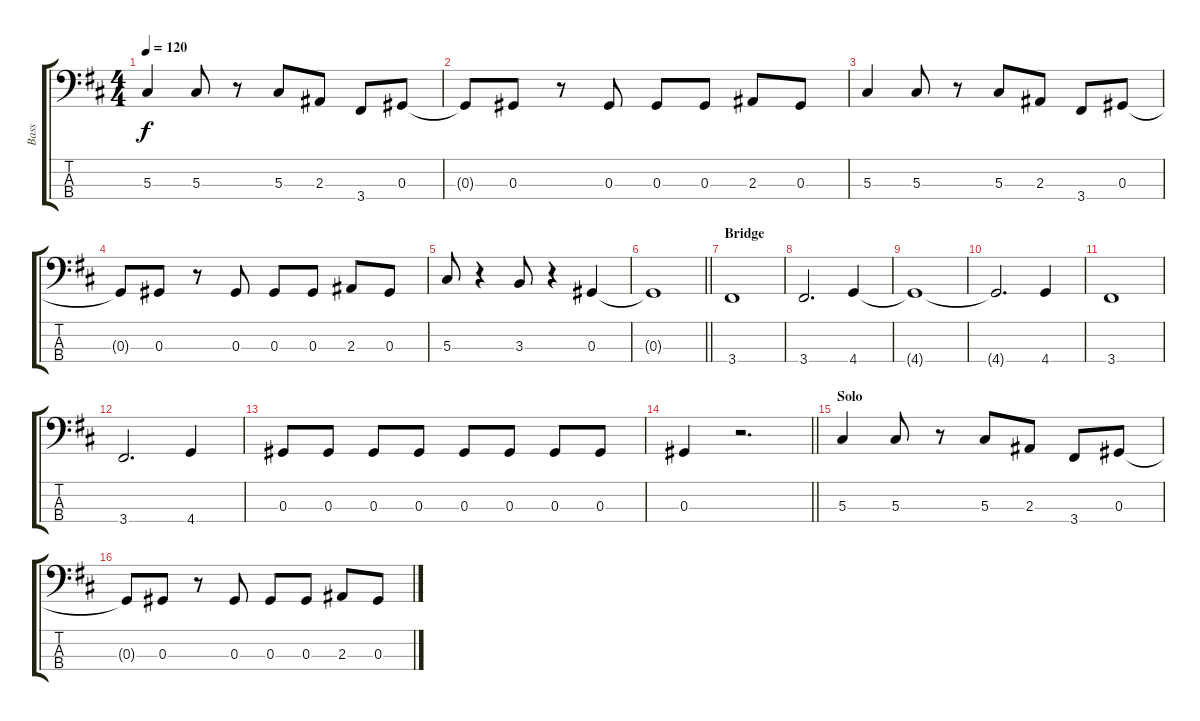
\track ("Bass" "Bass") {instrument electricbasspick}
\staff {score tabs}
\tuning (Gb2 Db2 Ab1 Eb1) {hide}
\ts (4 4)
\tempo 120
\clef f4
\ks d
5.3.4{dy f} 5.3.8 r.8 5.3.8 2.3.8 3.4.8 0.3.8 |
0.3{t}.8 0.3.8 r.8 0.3.8 0.3.8 0.3.8 2.3.8 0.3.8 |
5.3.4 5.3.8 r.8 5.3.8 2.3.8 3.4.8 0.3.8 |
0.3{t}.8 0.3.8 r.8 0.3.8 0.3.8 0.3.8 2.3.8 0.3.8 |
5.3.8 r.4 3.3.8 r.4 0.3.4 |
\barLineRight lightlight
0.3{t}.1 |
\section ("" "Bridge")
3.4.1 |
3.4.2{d} 4.4.4 |
4.4{t}.1 |
4.4{t}.2{d} 4.4.4 |
3.4.1 |
3.4.2{d} 4.4.4 |
0.3.8 0.3.8 0.3.8 0.3.8 0.3.8 0.3.8 0.3.8 0.3.8 |
\barLineRight lightlight
0.3.4 r.2{d} |
\section ("" "Solo")
5.3.4 5.3.8 r.8 5.3.8 2.3.8 3.4.8 0.3.8 |
0.3{t}.8 0.3.8 r.8 0.3.8 0.3.8 0.3.8 2.3.8 0.3.8
